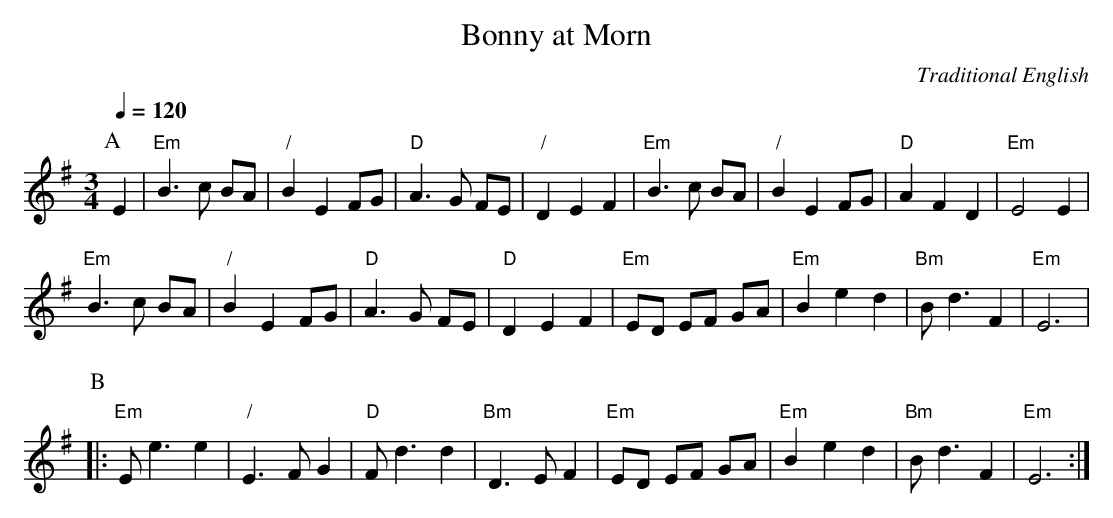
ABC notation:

X:1
T:Bonny at Morn
Q:1/4=120
M:3/4
L:1/8
C:Traditional English
K:Em
P:A
E2 | "Em"B3 c BA | "/"B2 E2 FG | "D"A3 G FE | "/"D2 E2 F2 |\
"Em"B3 c BA | "/"B2 E2 FG | "D"A2 F2 D2 | "Em"E4 E2 |
"Em"B3 c BA | "/"B2 E2 FG | "D"A3 G FE | "D"D2 E2 F2 |\
"Em"ED EF GA | "Em"B2 e2 d2 | "Bm"B d3 F2 | "Em"E6 |
P:B
|: "Em"E e3 e2 | "/"E3 F G2 | "D"F d3 d2 | "Bm"D3 E F2 |\
"Em"ED EF GA | "Em"B2 e2 d2 | "Bm"B d3 F2 | "Em"E6 :|
